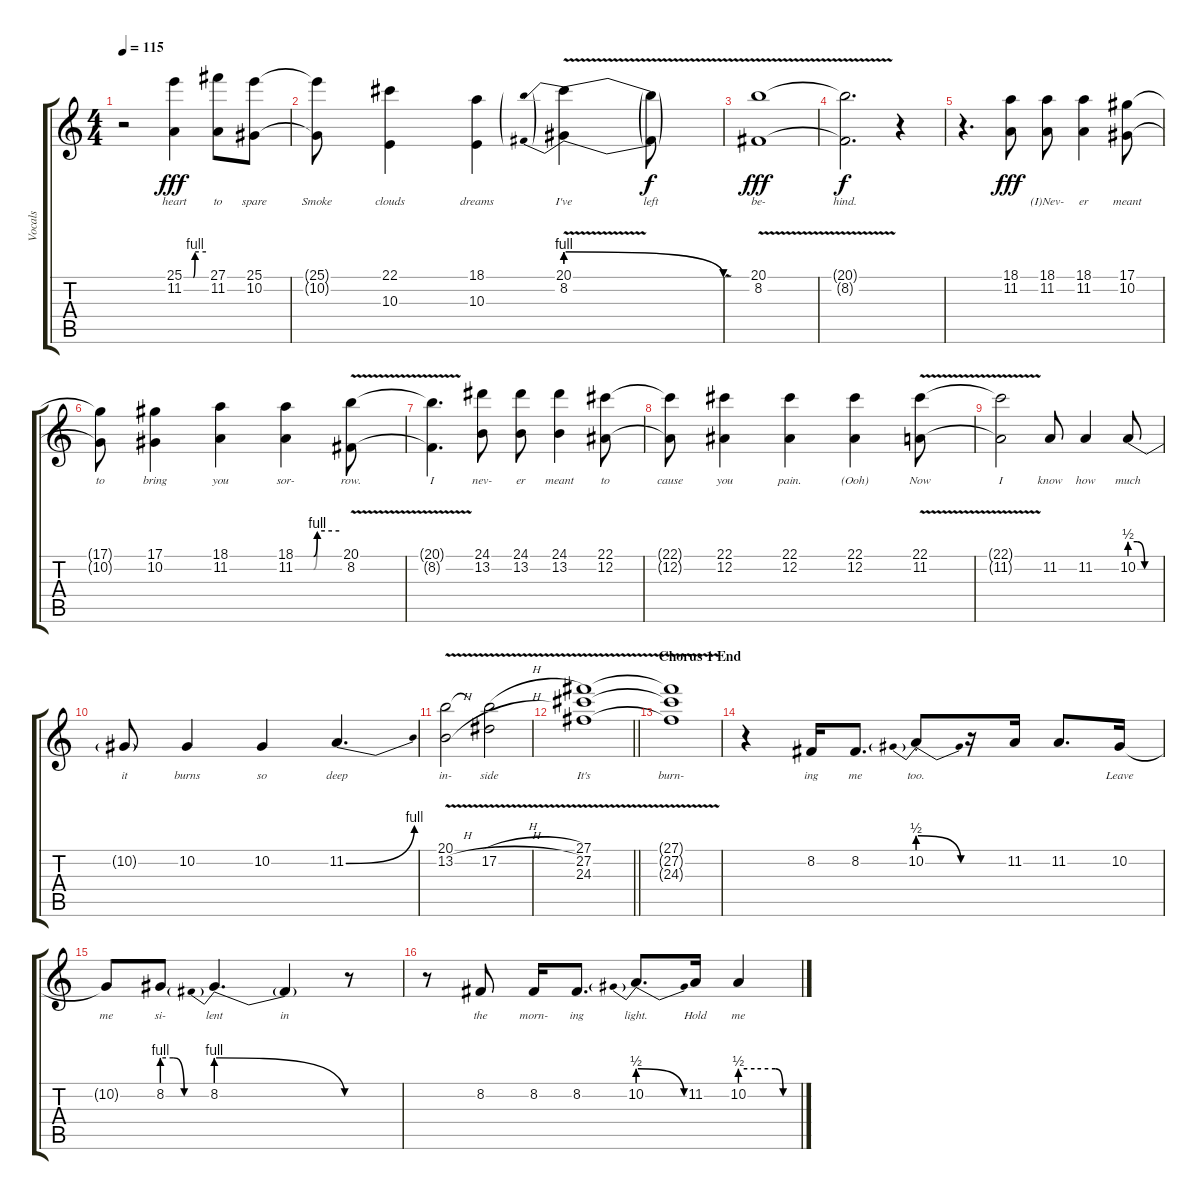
\track ("Vocals" "Vocals") {instrument trumpet}
\staff {score tabs}
\tuning (Eb4 Bb3 Gb3 Db3 Ab2 Eb2) {hide}
\ts (4 4)
\tempo 115
\clef g2
\ks c
r.2{dy fff} (25.1{be (custom 0 0 25 0 30 4 60 4)} 11.2).4{lyrics (0 "heart") lyrics (1 "") lyrics (2 "") lyrics (3 "") lyrics (4 "")} (27.1 11.2).8{lyrics (0 "to") lyrics (1 "") lyrics (2 "") lyrics (3 "") lyrics (4 "")} (25.1 10.2).8{lyrics (0 "spare") lyrics (1 "") lyrics (2 "") lyrics (3 "") lyrics (4 "")} |
(25.1{t} 10.2{t}).8{lyrics (0 "Smoke") lyrics (1 "") lyrics (2 "") lyrics (3 "") lyrics (4 "")} (22.1 10.3).4{lyrics (0 "clouds") lyrics (1 "") lyrics (2 "") lyrics (3 "") lyrics (4 "")} (18.1 10.3).4{lyrics (0 "dreams") lyrics (1 "") lyrics (2 "") lyrics (3 "") lyrics (4 "")} (20.1{be (prebendrelease 0 4 60 0) v} 8.2{be (prebendrelease 0 4 60 0) v}).4{lyrics (0 "I've") lyrics (1 "") lyrics (2 "") lyrics (3 "") lyrics (4 "")} (20.1{v t} 8.2{v t}).8{lyrics (0 "left") lyrics (1 "") lyrics (2 "") lyrics (3 "") lyrics (4 "") dy f} |
(20.1{v} 8.2{v}).1{lyrics (0 "be-") lyrics (1 "") lyrics (2 "") lyrics (3 "") lyrics (4 "") dy fff} |
(20.1{t} 8.2{t}).2{d lyrics (0 "hind.") lyrics (1 "") lyrics (2 "") lyrics (3 "") lyrics (4 "") dy f} r.4 |
r.4{d} (18.1 11.2).8{lyrics (0 "") lyrics (1 "") lyrics (2 "") lyrics (3 "") lyrics (4 "") dy fff} (18.1 11.2).8{lyrics (0 "(I)Nev-") lyrics (1 "") lyrics (2 "") lyrics (3 "") lyrics (4 "")} (18.1 11.2).4{lyrics (0 "er") lyrics (1 "") lyrics (2 "") lyrics (3 "") lyrics (4 "")} (17.1 10.2).8{lyrics (0 "meant") lyrics (1 "") lyrics (2 "") lyrics (3 "") lyrics (4 "")} |
(17.1{t} 10.2{t}).8{lyrics (0 "to") lyrics (1 "") lyrics (2 "") lyrics (3 "") lyrics (4 "")} (17.1 10.2).4{lyrics (0 "bring") lyrics (1 "") lyrics (2 "") lyrics (3 "") lyrics (4 "")} (18.1 11.2).4{lyrics (0 "you") lyrics (1 "") lyrics (2 "") lyrics (3 "") lyrics (4 "")} (18.1{be (custom 0 0 25 0 30 4 60 4)} 11.2{be (custom 0 0 25 0 30 4 60 4)}).4{lyrics (0 "sor-") lyrics (1 "") lyrics (2 "") lyrics (3 "") lyrics (4 "")} (20.1{v} 8.2{v}).8{lyrics (0 "row.") lyrics (1 "") lyrics (2 "") lyrics (3 "") lyrics (4 "")} |
(20.1{t} 8.2{t}).4{d lyrics (0 "I") lyrics (1 "") lyrics (2 "") lyrics (3 "") lyrics (4 "")} (24.1 13.2).8{lyrics (0 "nev-") lyrics (1 "") lyrics (2 "") lyrics (3 "") lyrics (4 "")} (24.1 13.2).8{lyrics (0 "er") lyrics (1 "") lyrics (2 "") lyrics (3 "") lyrics (4 "")} (24.1 13.2).4{lyrics (0 "meant") lyrics (1 "") lyrics (2 "") lyrics (3 "") lyrics (4 "")} (22.1 12.2).8{lyrics (0 "to") lyrics (1 "") lyrics (2 "") lyrics (3 "") lyrics (4 "")} |
(22.1{t} 12.2{t}).8{lyrics (0 "cause") lyrics (1 "") lyrics (2 "") lyrics (3 "") lyrics (4 "")} (22.1 12.2).4{lyrics (0 "you") lyrics (1 "") lyrics (2 "") lyrics (3 "") lyrics (4 "")} (22.1 12.2).4{lyrics (0 "pain.") lyrics (1 "") lyrics (2 "") lyrics (3 "") lyrics (4 "")} (22.1 12.2).4{lyrics (0 "(Ooh)") lyrics (1 "") lyrics (2 "") lyrics (3 "") lyrics (4 "")} (22.1{v} 11.2{v}).8{lyrics (0 "Now") lyrics (1 "") lyrics (2 "") lyrics (3 "") lyrics (4 "")} |
(22.1{t} 11.2{t}).2{lyrics (0 "I") lyrics (1 "") lyrics (2 "") lyrics (3 "") lyrics (4 "")} 11.2.8{lyrics (0 "know") lyrics (1 "") lyrics (2 "") lyrics (3 "") lyrics (4 "")} 11.2.4{lyrics (0 "how") lyrics (1 "") lyrics (2 "") lyrics (3 "") lyrics (4 "")} 10.2{be (custom 0 2 15 2 30 0 60 0)}.8{lyrics (0 "much") lyrics (1 "") lyrics (2 "") lyrics (3 "") lyrics (4 "")} |
10.2{t}.8{lyrics (0 "it") lyrics (1 "") lyrics (2 "") lyrics (3 "") lyrics (4 "")} 10.2.4{lyrics (0 "burns") lyrics (1 "") lyrics (2 "") lyrics (3 "") lyrics (4 "")} 10.2.4{lyrics (0 "so") lyrics (1 "") lyrics (2 "") lyrics (3 "") lyrics (4 "")} 11.2{be (bend 0 0 60 4)}.4{d lyrics (0 "deep") lyrics (1 "") lyrics (2 "") lyrics (3 "") lyrics (4 "")} |
(20.1{v} 13.2{v h}).2{lyrics (0 "in-") lyrics (1 "") lyrics (2 "") lyrics (3 "") lyrics (4 "")} (20.1{v h t} 17.2{v h}).2{lyrics (0 "side") lyrics (1 "") lyrics (2 "") lyrics (3 "") lyrics (4 "")} |
\barLineRight lightlight
(27.1{v} 27.2{v} 24.3{v}).1{lyrics (0 "It's") lyrics (1 "") lyrics (2 "") lyrics (3 "") lyrics (4 "")} |
\section ("" "Chorus 1 End")
(27.1{v t} 27.2{v t} 24.3{v t}).1{lyrics (0 "burn-") lyrics (1 "") lyrics (2 "") lyrics (3 "") lyrics (4 "")} |
r.4 8.2.16{lyrics (0 "ing") lyrics (1 "") lyrics (2 "") lyrics (3 "") lyrics (4 "")} 8.2.8{d lyrics (0 "me") lyrics (1 "") lyrics (2 "") lyrics (3 "") lyrics (4 "")} 10.2{be (prebendrelease 0 2 60 0) st}.8{lyrics (0 "too.") lyrics (1 "") lyrics (2 "") lyrics (3 "") lyrics (4 "")} r.16 11.2.16{lyrics (0 "") lyrics (1 "") lyrics (2 "") lyrics (3 "") lyrics (4 "")} 11.2.8{d lyrics (0 "") lyrics (1 "") lyrics (2 "") lyrics (3 "") lyrics (4 "")} 10.2.16{lyrics (0 "Leave") lyrics (1 "") lyrics (2 "") lyrics (3 "") lyrics (4 "")} |
10.2{t}.8{lyrics (0 "me") lyrics (1 "") lyrics (2 "") lyrics (3 "") lyrics (4 "")} 8.2{be (custom 0 4 15 4 30 0 60 0)}.8{lyrics (0 "si-") lyrics (1 "") lyrics (2 "") lyrics (3 "") lyrics (4 "")} 8.2{be (prebendrelease 0 4 60 0)}.4{d lyrics (0 "lent") lyrics (1 "") lyrics (2 "") lyrics (3 "") lyrics (4 "")} 8.2{t}.4{lyrics (0 "in") lyrics (1 "") lyrics (2 "") lyrics (3 "") lyrics (4 "")} r.8 |
r.8 8.2.8{lyrics (0 "the") lyrics (1 "") lyrics (2 "") lyrics (3 "") lyrics (4 "")} 8.2.16{lyrics (0 "morn-") lyrics (1 "") lyrics (2 "") lyrics (3 "") lyrics (4 "")} 8.2.8{d lyrics (0 "ing") lyrics (1 "") lyrics (2 "") lyrics (3 "") lyrics (4 "")} 10.2{be (prebendrelease 0 2 60 0)}.8{d lyrics (0 "light.") lyrics (1 "") lyrics (2 "") lyrics (3 "") lyrics (4 "")} 11.2.16{lyrics (0 "Hold") lyrics (1 "") lyrics (2 "") lyrics (3 "") lyrics (4 "")} 10.2{be (custom 0 2 15 2 37 2 45 0 60 0)}.4{lyrics (0 "me") lyrics (1 "") lyrics (2 "") lyrics (3 "") lyrics (4 "")}
